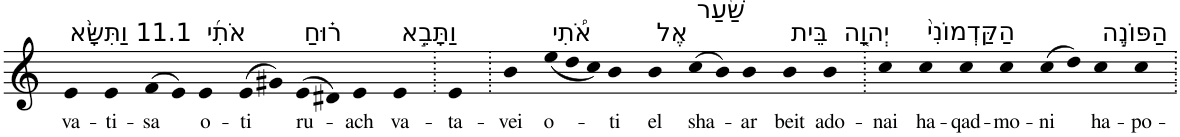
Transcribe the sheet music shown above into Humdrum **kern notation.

**kern	**text
*part1	*part1
*staff1	*staff1
*I"Piano	*
*I'Pno	*
*clefG2	*
*k[]	*
=1	=1
!LO:TX:a:t=11.1 וַתִּשָּׂ֨א	!
!	!LO:LY:b
4e	va-
!	!LO:LY:b
4e	-ti-
!	!LO:LY:b
(>8f	-sa
8e)	.
!LO:TX:a:t=אֹתִ֜י	!
!	!LO:LY:b
4e	o-
!	!LO:LY:b
(>8e	-ti
8g#X)	.
!LO:TX:a:t=ר֗וּחַ	!
!	!LO:LY:b
(>8e	ru-
8d#X)	.
!	!LO:LY:b
4e	-ach
!LO:TX:a:t=וַתָּבֵ֣א	!
!	!LO:LY:b
4e	va-
=2.	=2.
!	!LO:LY:b
4e	-ta-
=3.	=3.
!	!LO:LY:b
4b	-vei
*Xtuplet	*
!LO:TX:a:t=אֹ֠תִי	!
!	!LO:LY:b
(<12ee	o-
12dd	.
12cc)	.
!	!LO:LY:b
4b	-ti
!LO:TX:a:t=אֶל	!
!	!LO:LY:b
4b	el
!LO:TX:a:t=שַׁ֨עַר	!
!	!LO:LY:b
(>8cc	sha-
8b)	.
!	!LO:LY:b
4b	-ar
!LO:TX:a:t=בֵּית	!
!	!LO:LY:b
4b	beit
!LO:TX:a:t=יְהוָ֤ה	!
!	!LO:LY:b
4b	ado-
=4.	=4.
!	!LO:LY:b
4cc	-nai
!LO:TX:a:t=הַקַּדְמוֹנִי֙	!
!	!LO:LY:b
4cc	ha-
!	!LO:LY:b
4cc	-qad-
!	!LO:LY:b
4cc	-mo-
!	!LO:LY:b
(>8cc	-ni
8dd)	.
!LO:TX:a:t=הַפּוֹנֶ֣ה	!
!	!LO:LY:b
4cc	ha-
!	!LO:LY:b
4cc	-po-
=.	=.
*-	*-
